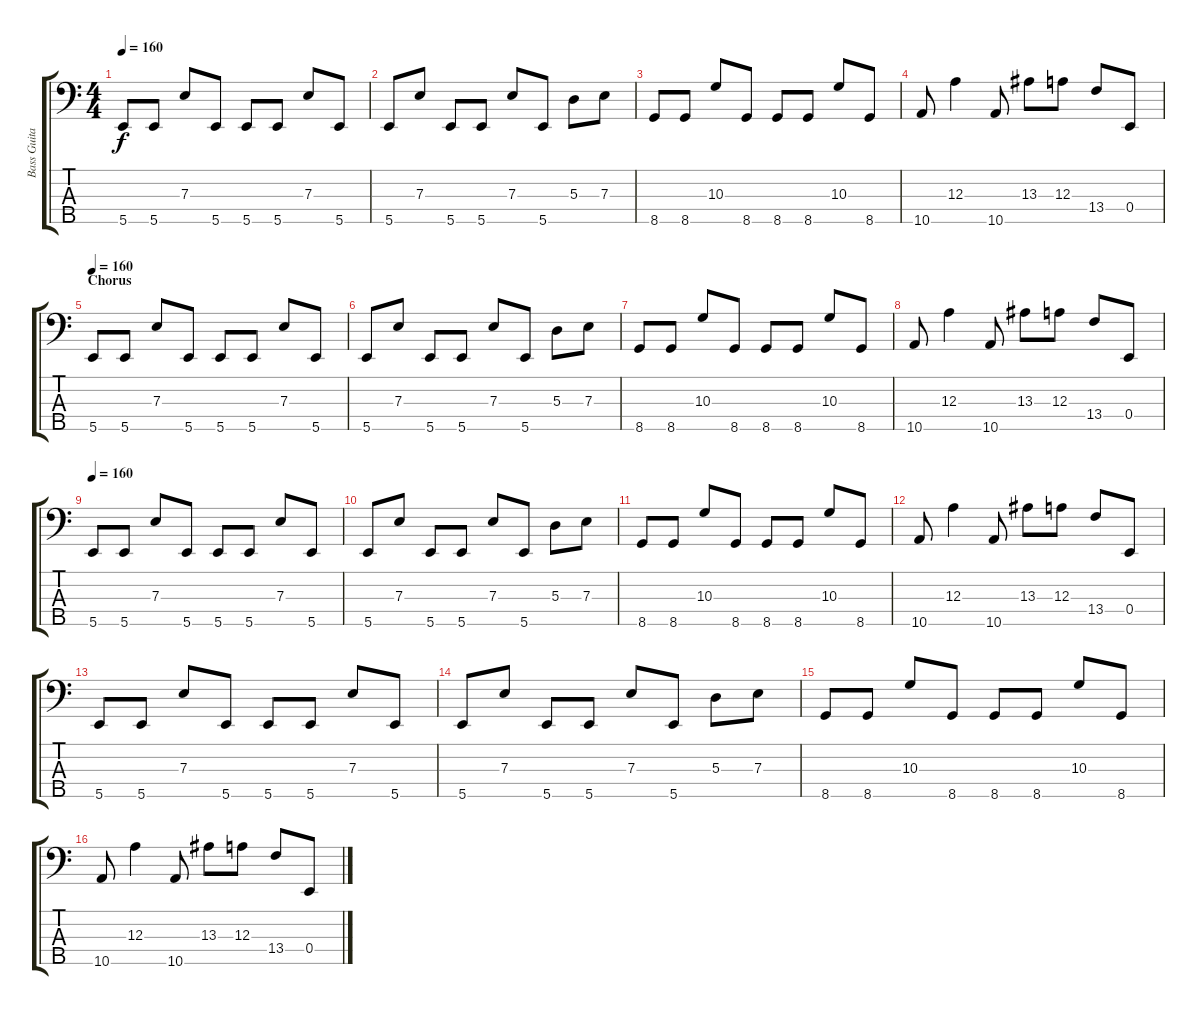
\track ("Bass Guitar" "Bass Guita") {instrument electricbasspick}
\staff {score tabs}
\tuning (G2 D2 A1 E1 B0) {hide}
\ts (4 4)
\tempo 160
\clef f4
\ks c
5.5.8{dy f} 5.5.8 7.3.8 5.5.8 5.5.8 5.5.8 7.3.8 5.5.8 |
5.5.8 7.3.8 5.5.8 5.5.8 7.3.8 5.5.8 5.3.8 7.3.8 |
8.5.8 8.5.8 10.3.8 8.5.8 8.5.8 8.5.8 10.3.8 8.5.8 |
10.5.8 12.3.4 10.5.8 13.3.8 12.3.8 13.4.8 0.4.8 |
\section ("" "Chorus")
\tempo 160
5.5.8 5.5.8 7.3.8 5.5.8 5.5.8 5.5.8 7.3.8 5.5.8 |
5.5.8 7.3.8 5.5.8 5.5.8 7.3.8 5.5.8 5.3.8 7.3.8 |
8.5.8 8.5.8 10.3.8 8.5.8 8.5.8 8.5.8 10.3.8 8.5.8 |
10.5.8 12.3.4 10.5.8 13.3.8 12.3.8 13.4.8 0.4.8 |
\tempo 160
5.5.8 5.5.8 7.3.8 5.5.8 5.5.8 5.5.8 7.3.8 5.5.8 |
5.5.8 7.3.8 5.5.8 5.5.8 7.3.8 5.5.8 5.3.8 7.3.8 |
8.5.8 8.5.8 10.3.8 8.5.8 8.5.8 8.5.8 10.3.8 8.5.8 |
10.5.8 12.3.4 10.5.8 13.3.8 12.3.8 13.4.8 0.4.8 |
5.5.8 5.5.8 7.3.8 5.5.8 5.5.8 5.5.8 7.3.8 5.5.8 |
5.5.8 7.3.8 5.5.8 5.5.8 7.3.8 5.5.8 5.3.8 7.3.8 |
8.5.8 8.5.8 10.3.8 8.5.8 8.5.8 8.5.8 10.3.8 8.5.8 |
10.5.8 12.3.4 10.5.8 13.3.8 12.3.8 13.4.8 0.4.8
